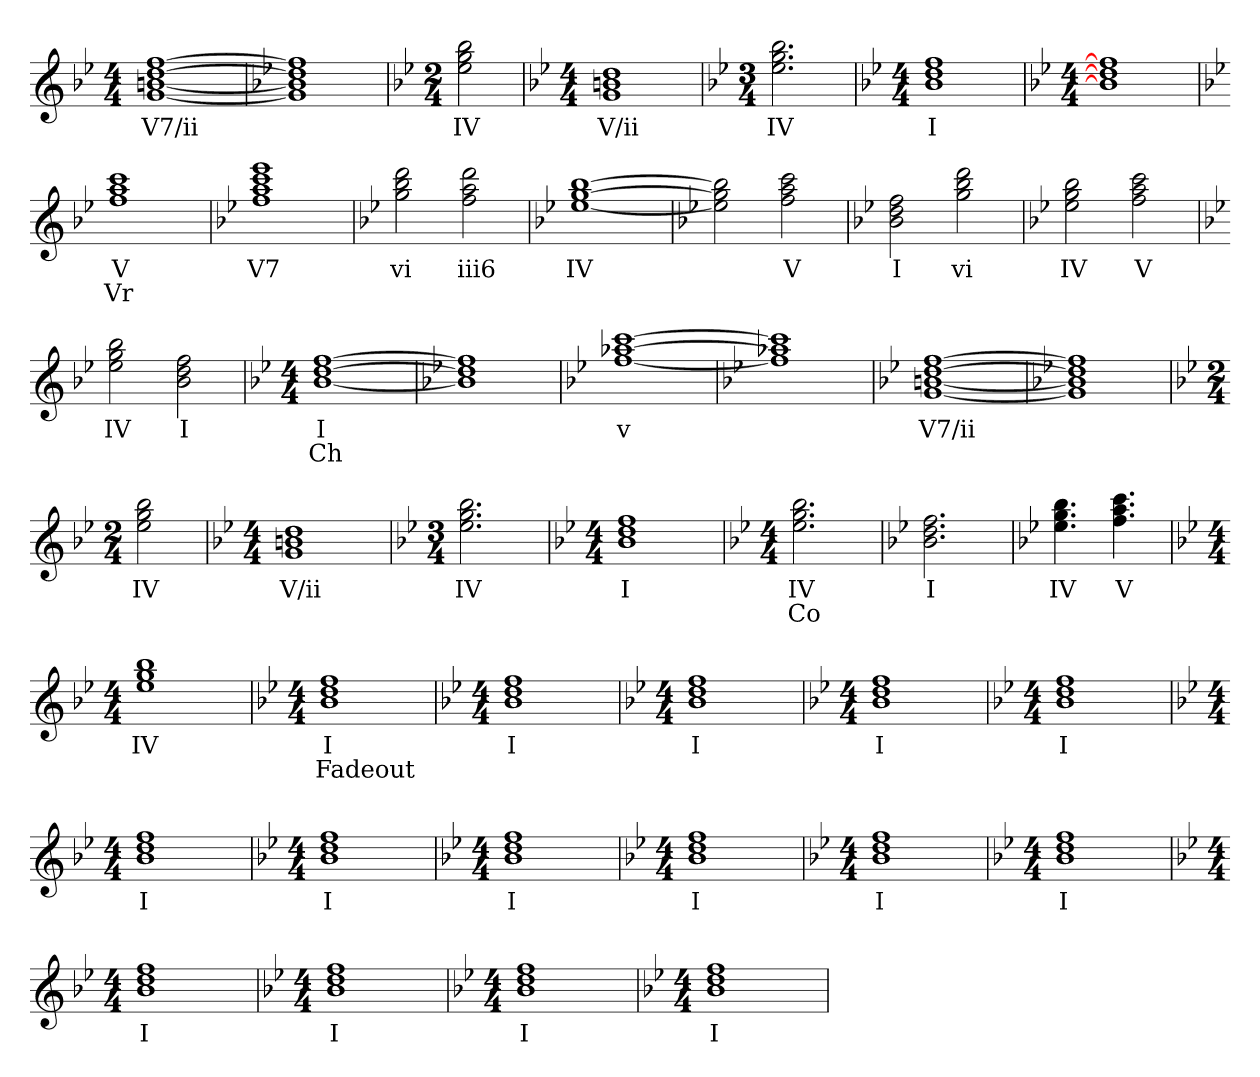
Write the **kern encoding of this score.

**kern	**text	**text
*part1	*part1	*part1
*staff1	*staff1	*staff1
*k[b-e-]	*	*
*B-:	*	*
*M4/4	*	*
=	=	=
[1g [1bn [1dd [1ff	V7/ii	.
=	=	=
*k[b-e-]	*	*
*B-:	*	*
1g] 1bn] 1dd] 1ff]	.	.
=	=	=
*k[b-e-]	*	*
*B-:	*	*
*M2/4	*	*
2ee- 2gg 2bb-	IV	.
=	=	=
*k[b-e-]	*	*
*B-:	*	*
*M4/4	*	*
1g 1bn 1dd	V/ii	.
=	=	=
*k[b-e-]	*	*
*B-:	*	*
*M3/4	*	*
2.ee- 2.gg 2.bb-	IV	.
=	=	=
*k[b-e-]	*	*
*B-:	*	*
*M4/4	*	*
1b- 1dd 1ff	I	.
=	=	=
*k[b-e-]	*	*
*B-:	*	*
*M4/4	*	*
1b-] 1dd] 1ff]	.	.
=	=	=
*k[b-e-]	*	*
*B-:	*	*
1ff 1aa 1ccc	V	Vr
=	=	=
*k[b-e-]	*	*
*B-:	*	*
1ff 1aa 1ccc 1eee-	V7	.
=	=	=
*k[b-e-]	*	*
*B-:	*	*
2gg 2bb- 2ddd	vi	.
2ff 2aa 2ddd	iii6	.
=	=	=
*k[b-e-]	*	*
*B-:	*	*
[1ee- [1gg [1bb-	IV	.
=	=	=
*k[b-e-]	*	*
*B-:	*	*
2ee-] 2gg] 2bb-]	.	.
2ff 2aa 2ccc	V	.
=	=	=
*k[b-e-]	*	*
*B-:	*	*
2b- 2dd 2ff	I	.
2gg 2bb- 2ddd	vi	.
=	=	=
*k[b-e-]	*	*
*B-:	*	*
2ee- 2gg 2bb-	IV	.
2ff 2aa 2ccc	V	.
=	=	=
*k[b-e-]	*	*
*B-:	*	*
2ee- 2gg 2bb-	IV	.
2b- 2dd 2ff	I	.
=	=	=
*k[b-e-]	*	*
*B-:	*	*
*M4/4	*	*
[1b- [1dd [1ff	I	Ch
=	=	=
*k[b-e-]	*	*
*B-:	*	*
1b-] 1dd] 1ff]	.	.
=	=	=
*k[b-e-]	*	*
*B-:	*	*
[1ff [1aa-X [1ccc	v	.
=	=	=
*k[b-e-]	*	*
*B-:	*	*
1ff] 1aa-X] 1ccc]	.	.
=	=	=
*k[b-e-]	*	*
*B-:	*	*
[1g [1bn [1dd [1ff	V7/ii	.
=	=	=
*k[b-e-]	*	*
*B-:	*	*
1g] 1bn] 1dd] 1ff]	.	.
=	=	=
*k[b-e-]	*	*
*B-:	*	*
*M2/4	*	*
2ee- 2gg 2bb-	IV	.
=	=	=
*k[b-e-]	*	*
*B-:	*	*
*M4/4	*	*
1g 1bn 1dd	V/ii	.
=	=	=
*k[b-e-]	*	*
*B-:	*	*
*M3/4	*	*
2.ee- 2.gg 2.bb-	IV	.
=	=	=
*k[b-e-]	*	*
*B-:	*	*
*M4/4	*	*
1b- 1dd 1ff	I	.
=	=	=
*k[b-e-]	*	*
*B-:	*	*
*M4/4	*	*
2.ee- 2.gg 2.bb-	IV	Co
=	=	=
*k[b-e-]	*	*
*B-:	*	*
2.b- 2.dd 2.ff	I	.
=	=	=
*k[b-e-]	*	*
*B-:	*	*
4.ee- 4.gg 4.bb-	IV	.
4.ff 4.aa 4.ccc	V	.
=	=	=
*k[b-e-]	*	*
*B-:	*	*
*M4/4	*	*
1ee- 1gg 1bb-	IV	.
=	=	=
*k[b-e-]	*	*
*B-:	*	*
*M4/4	*	*
1b- 1dd 1ff	I	Fadeout
=	=	=
*k[b-e-]	*	*
*B-:	*	*
*M4/4	*	*
1b- 1dd 1ff	I	.
=	=	=
*k[b-e-]	*	*
*B-:	*	*
*M4/4	*	*
1b- 1dd 1ff	I	.
=	=	=
*k[b-e-]	*	*
*B-:	*	*
*M4/4	*	*
1b- 1dd 1ff	I	.
=	=	=
*k[b-e-]	*	*
*B-:	*	*
*M4/4	*	*
1b- 1dd 1ff	I	.
=	=	=
*k[b-e-]	*	*
*B-:	*	*
*M4/4	*	*
1b- 1dd 1ff	I	.
=	=	=
*k[b-e-]	*	*
*B-:	*	*
*M4/4	*	*
1b- 1dd 1ff	I	.
=	=	=
*k[b-e-]	*	*
*B-:	*	*
*M4/4	*	*
1b- 1dd 1ff	I	.
=	=	=
*k[b-e-]	*	*
*B-:	*	*
*M4/4	*	*
1b- 1dd 1ff	I	.
=	=	=
*k[b-e-]	*	*
*B-:	*	*
*M4/4	*	*
1b- 1dd 1ff	I	.
=	=	=
*k[b-e-]	*	*
*B-:	*	*
*M4/4	*	*
1b- 1dd 1ff	I	.
=	=	=
*k[b-e-]	*	*
*B-:	*	*
*M4/4	*	*
1b- 1dd 1ff	I	.
=	=	=
*k[b-e-]	*	*
*B-:	*	*
*M4/4	*	*
1b- 1dd 1ff	I	.
=	=	=
*k[b-e-]	*	*
*B-:	*	*
*M4/4	*	*
1b- 1dd 1ff	I	.
=	=	=
*k[b-e-]	*	*
*B-:	*	*
*M4/4	*	*
1b- 1dd 1ff	I	.
=	=	=
*-	*-	*-
